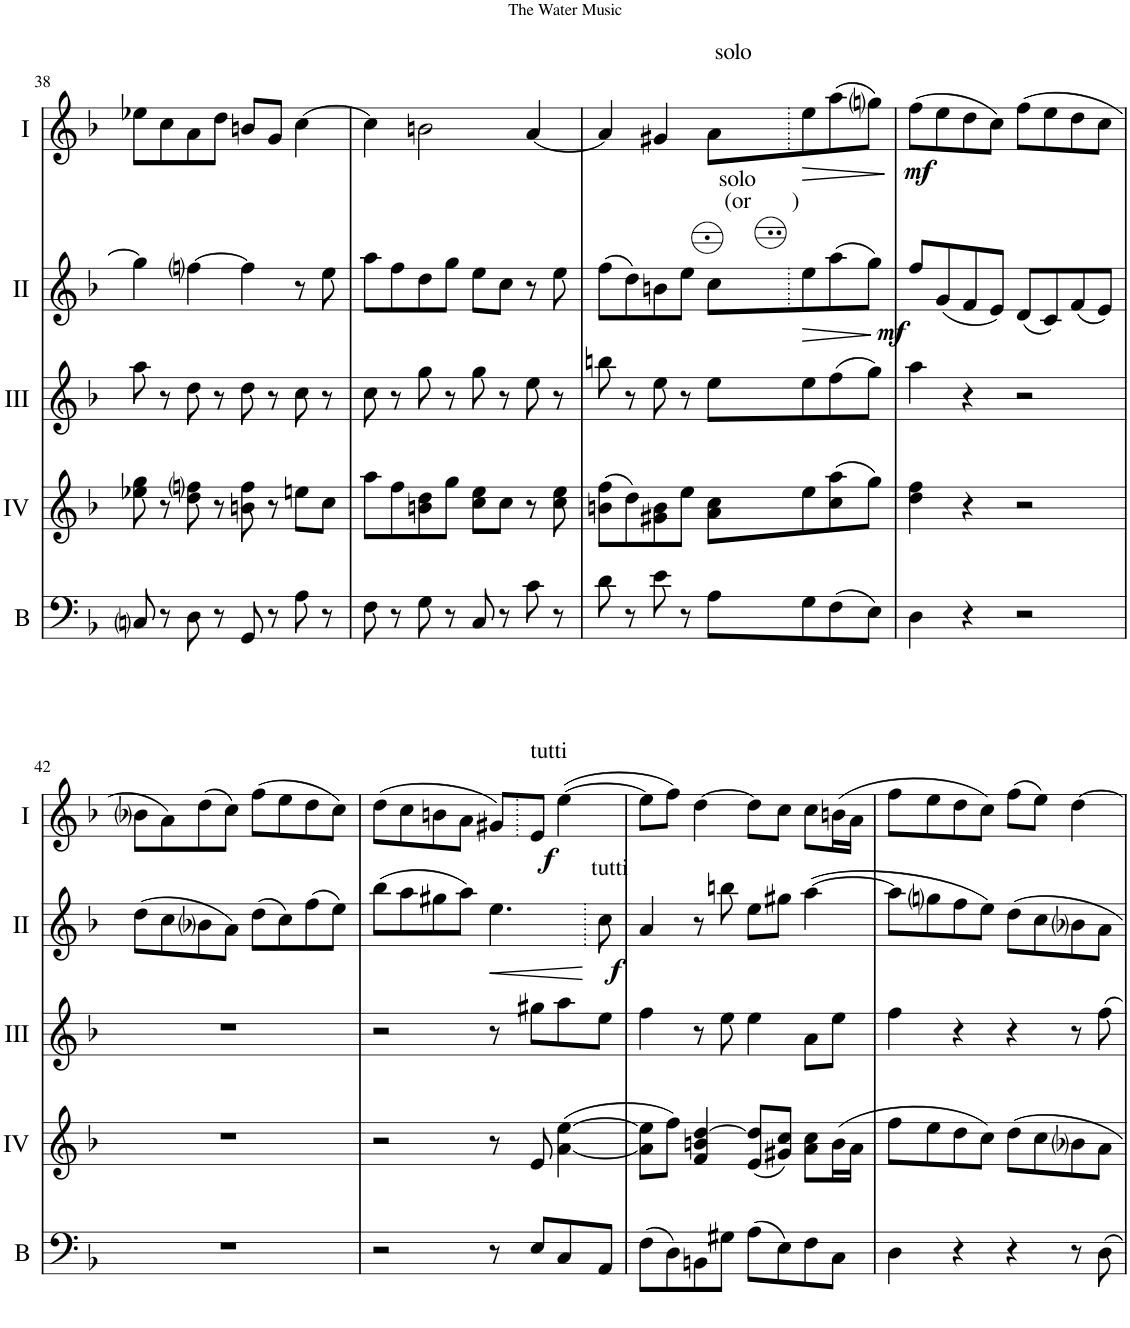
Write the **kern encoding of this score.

**kern	**kern	**kern	**kern	**dynam	**kern	**dynam
*part5	*part4	*part3	*part2	*part2	*part1	*part1
*staff5	*staff4	*staff3	*staff2	*staff2	*staff1	*staff1
*I"Bass	*I"Acc. 4	*I"Acc. 3	*I"Acc. 2	*	*I"Acc. 1	*
*I'B	*	*	*	*	*	*
!!LO:PB:g=z
*clefF4	*clefG2	*clefG2	*clefG2	*	*clefG2	*
*Trd7c12	*	*Trd7c12	*	*	*	*
*k[b-]	*k[b-]	*k[b-]	*k[b-]	*	*k[b-]	*
*M4/4	*M4/4	*M4/4	*M4/4	*	*M4/4	*
*met(c)	*met(c)	*met(c)	*met(c)	*	*met(c)	*
=38	=38	=38	=38	=38	=38	=38
8Cni/	8ee-X\ 8gg\	8aa\	4gg\]	.	8ee-X\L	.
8r	8r	8r	.	.	8cc\	.
8D\	8dd\ 8ffni\	8dd\	[4ffni\	.	8a\	.
8r	8r	8r	.	.	8dd\J	.
8GG/	8bn\ 8ff\	8dd\	4ff\]	.	8bn/L	.
8r	8r	8r	.	.	8g/J	.
8A\	8een\L	8cc\	8r	.	[4cc\	.
8r	8cc\J	8r	8ee\	.	.	.
=39	=39	=39	=39	=39	=39	=39
8F\	8aa\L	8cc\	8aa\L	.	4cc\]	.
8r	8ff\	8r	8ff\	.	.	.
8G\	8bn\ 8dd\	8gg\	8dd\	.	2bn\	.
8r	8gg\J	8r	8gg\J	.	.	.
8C/	8cc\ 8ee\L	8gg\	8ee\L	.	.	.
8r	8cc\J	8r	8cc\J	.	.	.
8c\	8r	8ee\	8r	.	[4a/	.
8r	8cc\ 8ee\	8r	8ee\	.	.	.
=40	=40	=40	=40	=40	=40	=40
8d\	(8bn\ 8ff\L	8bbn\	(8ff\L	.	4a/]	.
8r	8dd\)	8r	8dd\)	.	.	.
8e\	8g#X\ 8b\	8ee\	8bn\	.	4g#X/	.
8r	8ee\J	8r	8ee\J	.	.	.
!	!	!	!	!	!LO:TX:a:t=solo	!
!	!	!	!LO:TX:a:t=(or       )	!	!	!
!	!	!	!LO:TX:a:t=solo	!	!	!
8A\L	8a\ 8cc\L	8ee\L	8cc\L	.	8a\L	.
!	!	!	!	!LO:HP:b	!	!LO:HP:b
8G\	8ee\	8ee\	8ee\	>	8ee\	>
(8F\	(8cc\ 8aa\	(8ff\	(8aa\	.	(8aa\	.
8E\J)	8gg\J)	8gg\J)	8gg\J)	.	8ggni\J)	.
.	.	.	.	]	.	]
=41	=41	=41	=41	=41	=41	=41
!	!	!	!	!LO:DY:b	!	!LO:DY:b
4D\	4dd\ 4ff\	4aa\	8ff/L	mf	(8ff\L	mf
.	.	.	(8g/	.	8ee\	.
4r	4r	4r	8f/	.	8dd\	.
.	.	.	8e/J)	.	8cc\J)	.
2r	2r	2r	(8d/L	.	(8ff\L	.
.	.	.	8c/)	.	8ee\	.
.	.	.	(8f/	.	8dd\	.
.	.	.	8e/J)	.	8cc\J	.
!!LO:LB:g=z
=42	=42	=42	=42	=42	=42	=42
1r	1r	1r	(8dd\L	.	8b-i\L	.
.	.	.	8cc\	.	8a\)	.
.	.	.	8b-i\	.	(8dd\	.
.	.	.	8a\J)	.	8cc\J)	.
.	.	.	(8dd\L	.	(8ff\L	.
.	.	.	8cc\)	.	8ee\	.
.	.	.	(8ff\	.	8dd\	.
.	.	.	8ee\J)	.	8cc\J)	.
=43	=43	=43	=43	=43	=43	=43
2r	2r	2r	(8bb-\L	.	(8dd\L	.
.	.	.	8aa\	.	8cc\	.
.	.	.	8gg#X\	.	8bn\	.
.	.	.	8aa\J)	.	8a\J	.
!	!	!	!	!LO:HP:b	!	!
8r	8r	8r	4.ee\	<	8g#X/L)	.
!	!	!	!	!	!LO:TX:a:t=tutti	!
!	!	!	!	!	!	!LO:DY:b
8E/L	8e/	8gg#X\L	.	.	8e/J	f
8C/	([4a\ [4ee\	8aa\	.	.	([4ee\	.
!	!	!	!LO:TX:a:t=tutti	!	!	!
!	!	!	!	!LO:DY:n=1:b	!	!
8AA/J	.	8ee\J	8cc\	[ f	.	.
=44	=44	=44	=44	=44	=44	=44
(8F\L	8a\] 8ee\]L	4ff\	4a/	.	8ee\L]	.
8D\)	8ff\J)	.	.	.	8ff\J)	.
8BBn\	4f/ 4bn/ [4dd/	8r	8r	.	[4dd\	.
8G#X\J	.	8ee\	8bbn\	.	.	.
(8A\L	(8e/ 8dd/]L	4ee\	8ee\L	.	8dd\L]	.
8E\)	8g#X/ 8cc/J)	.	8gg#X\J	.	8cc\J	.
8F\	8a\ 8cc\L	8a\L	([4aa\	.	8cc\L	.
8C\J	(16b\L	8ee\J	.	.	(16bn\L	.
.	16a\JJ	.	.	.	16a\JJ	.
=45	=45	=45	=45	=45	=45	=45
4D\	8ff\L	4ff\	8aa\L]	.	8ff\L	.
.	8ee\	.	8ggni\	.	8ee\	.
4r	8dd\	4r	8ff\	.	8dd\	.
.	8cc\J)	.	8ee\J)	.	8cc\J)	.
4r	8dd\L	4r	8dd\L	.	(8ff\L	.
.	8cc\	.	8cc\	.	8ee\J)	.
8r	8b-i\	8r	8b-i\	.	[4dd\	.
8D\	8a\J	8ff\	8a\J	.	.	.
=	=	=	=	=	=	=
*-	*-	*-	*-	*-	*-	*-
